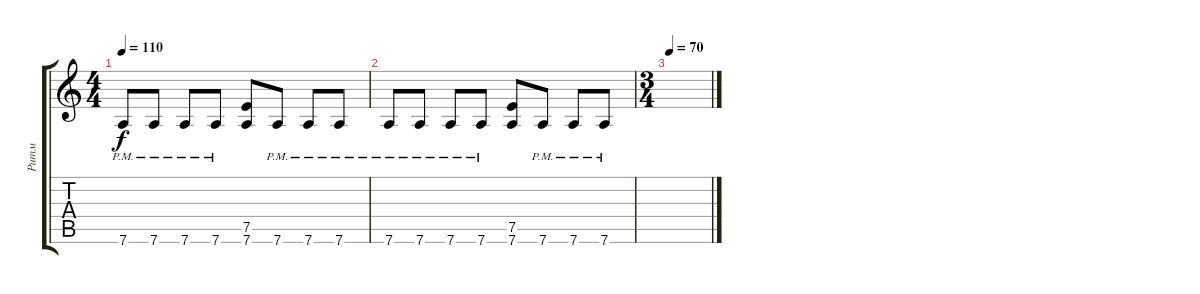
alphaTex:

\track ("Ритм" "Ритм") {instrument acousticguitarsteel}
\staff {score tabs}
\tuning (E4 B3 G3 D3 A2 D2) {hide}
\ts (4 4)
\tempo 110
\clef g2
\ks c
7.6{pm}.8{dy f} 7.6{pm}.8 7.6{pm}.8 7.6{pm}.8 (7.5 7.6).8 7.6{pm}.8 7.6{pm}.8 7.6{pm}.8 |
7.6{pm}.8 7.6{pm}.8 7.6{pm}.8 7.6{pm}.8 (7.5 7.6).8 7.6{pm}.8 7.6{pm}.8 7.6{pm}.8 |
\ts (3 4)
\tempo 70
